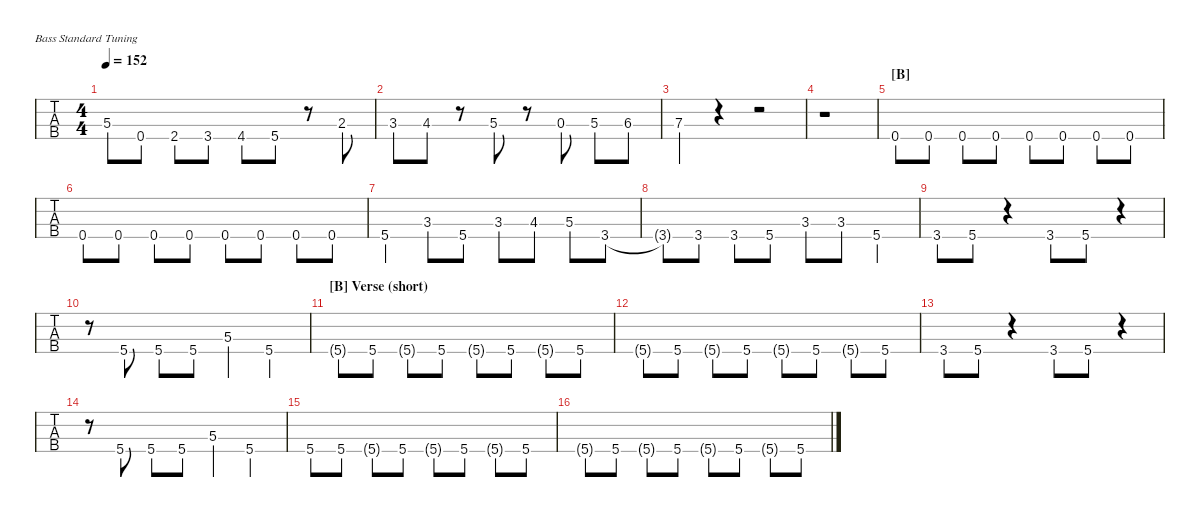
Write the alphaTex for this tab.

\hideDynamics
\bracketExtendMode nobrackets
\singleTrackTrackNamePolicy hidden
\multiTrackTrackNamePolicy hidden
\firstSystemTrackNameMode fullname
\firstSystemTrackNameOrientation horizontal
\otherSystemsTrackNameOrientation horizontal
\track ("Bass" "E-Bass") {instrument electricbassfinger}
\staff {tabs}
\tuning (G2 D2 A1 E1)
\ts (4 4)
\tempo 152
\clef f4
\ks c
5.3.8{dy f} 0.4.8 2.4{acc #}.8 3.4.8 4.4{acc #}.8 5.4.8 r.8 2.3.8 |
3.3.8 4.3{acc #}.8 r.8 5.3.8 r.8 0.3.8 5.3.8 6.3{acc #}.8 |
7.3{ac}.4 r.4 r.2 |
r.1 |
\section ("B" "")
0.4.8{dy p} 0.4.8 0.4.8 0.4.8 0.4.8 0.4.8 0.4.8{dy mp} 0.4.8 |
0.4.8 0.4.8 0.4.8 0.4.8{dy mf} 0.4.8 0.4.8 0.4.8 0.4.8{dy f} |
5.4.4 3.3.8 5.4.8 3.3.8 4.3{acc #}.8 5.3.8 3.4{ac}.8 |
3.4{t}.8 3.4.8 3.4.8 5.4.8 3.3.8 3.3.8 5.4.4 |
3.4{ac}.8 5.4{ac}.8 r.4 3.4{ac}.8 5.4{ac}.8 r.4 |
r.8 5.4{ac}.8 5.4{ac}.8 5.4{ac}.8 5.3{ac}.4 5.4{ac}.4 |
\section ("B" "Verse (short)")
5.4{g}.8 5.4.8 5.4{g}.8 5.4.8 5.4{g}.8 5.4.8 5.4{g}.8 5.4.8 |
5.4{g}.8 5.4.8 5.4{g}.8 5.4.8 5.4{g}.8 5.4.8 5.4{g}.8 5.4.8 |
3.4{ac}.8 5.4{ac}.8 r.4 3.4{ac}.8 5.4{ac}.8 r.4 |
r.8 5.4{ac}.8 5.4{ac}.8 5.4{ac}.8 5.3{ac}.4 5.4{ac}.4 |
5.4.8 5.4.8 5.4{g}.8 5.4.8 5.4{g}.8 5.4.8 5.4{g}.8 5.4.8 |
5.4{g}.8 5.4.8 5.4{g}.8 5.4.8 5.4{g}.8 5.4.8 5.4{g}.8 5.4.8
